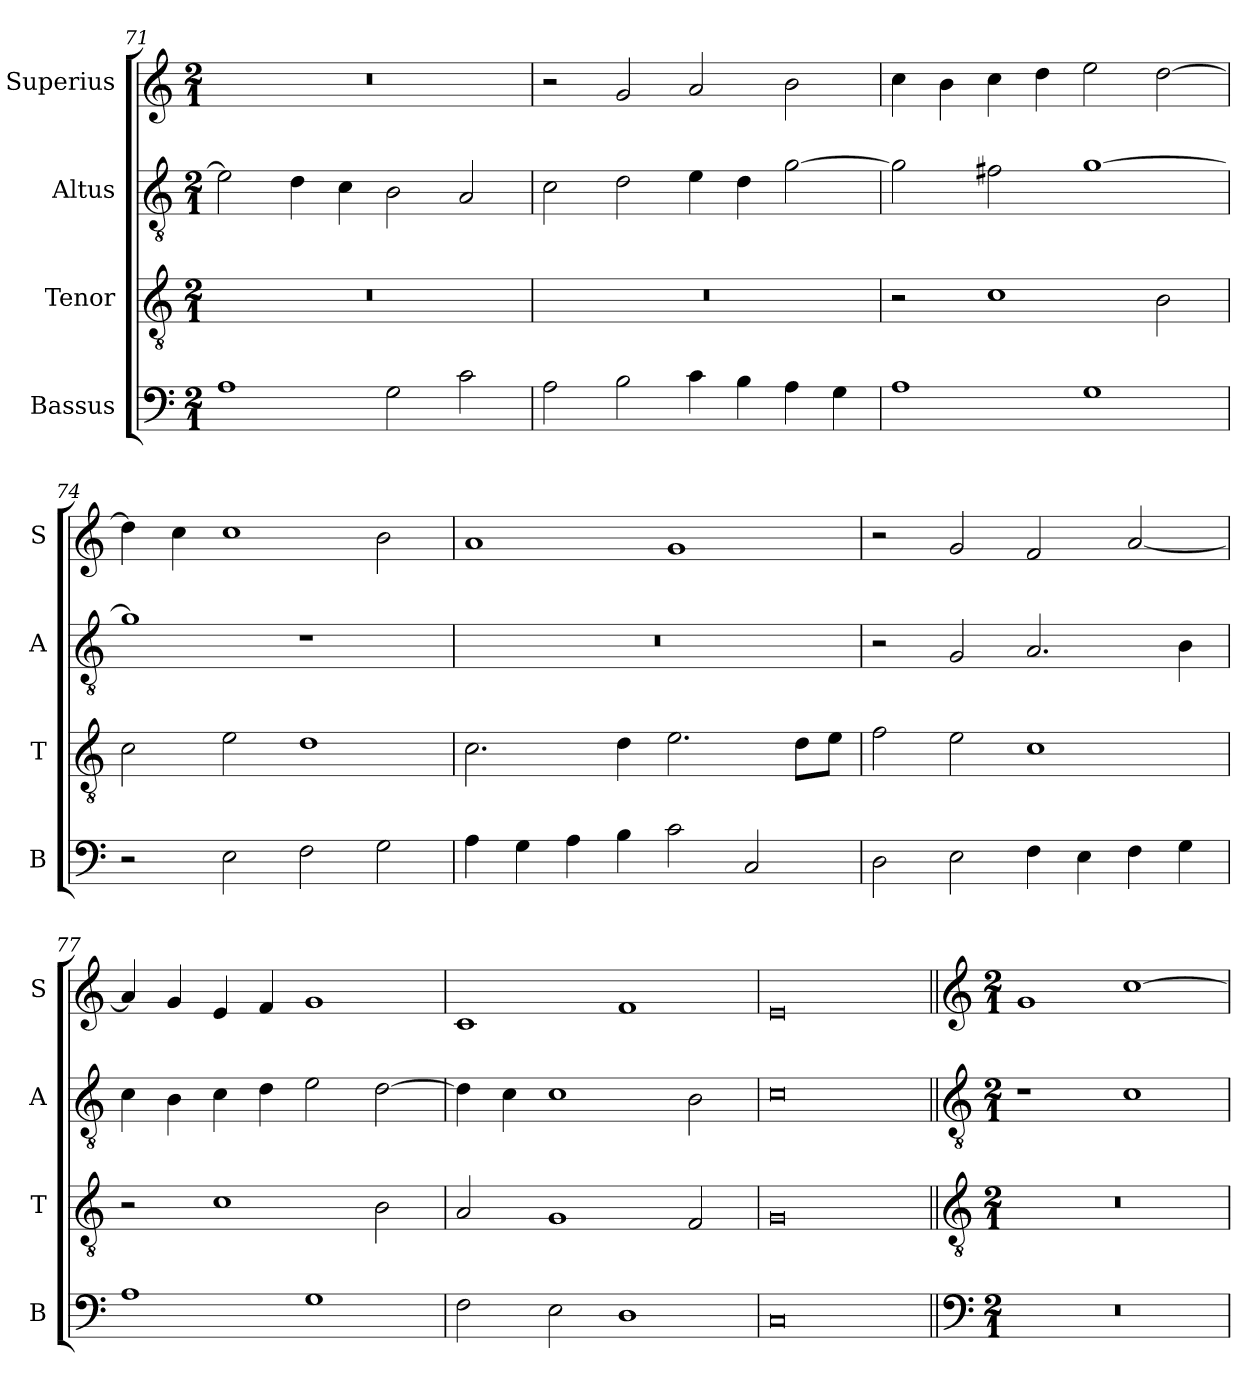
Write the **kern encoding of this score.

**kern	**kern	**kern	**kern
*part4	*part3	*part2	*part1
*staff4	*staff3	*staff2	*staff1
*I"Bassus	*I"Tenor	*I"Altus	*I"Superius
*I'B	*I'T	*I'A	*I'S
*clefF4	*clefGv2	*clefGv2	*clefG2
*k[]	*k[]	*k[]	*k[]
*M2/1	*M2/1	*M2/1	*M2/1
=71	=71	=71	=71
1A	0r	2e\]	0r
.	.	4d\	.
.	.	4c\	.
2G\	.	2B\	.
2c\	.	2A/	.
=72	=72	=72	=72
2A\	0r	2c\	2r
2B\	.	2d\	2g/
4c\	.	4e\	2a/
4B\	.	4d\	.
4A\	.	[2g\	2b\
4G\	.	.	.
=73	=73	=73	=73
1A	2r	2g\]	4cc\
.	.	.	4b\
.	1c	2f#X\	4cc\
.	.	.	4dd\
1G	.	[1g	2ee\
.	2B\	.	[2dd\
=74	=74	=74	=74
2r	2c\	1g]	4dd\]
.	.	.	4cc\
2E\	2e\	.	1cc
2F\	1d	1r	.
2G\	.	.	2b\
=75	=75	=75	=75
4A\	2.c\	0r	1a
4G\	.	.	.
4A\	.	.	.
4B\	4d\	.	.
2c\	2.e\	.	1g
2C/	.	.	.
.	8d\L	.	.
.	8e\J	.	.
=76	=76	=76	=76
2D\	2f\	2r	2r
2E\	2e\	2G/	2g/
4F\	1c	2.A/	2f/
4E\	.	.	.
4F\	.	.	[2a/
4G\	.	4B\	.
=77	=77	=77	=77
1A	2r	4c\	4a/]
.	.	4B\	4g/
.	1c	4c\	4e/
.	.	4d\	4f/
1G	.	2e\	1g
.	2B\	[2d\	.
=78	=78	=78	=78
2F\	2A/	4d\]	1c
.	.	4c\	.
2E\	1G	1c	.
1D	.	.	1f
.	2F/	2B\	.
=79	=79	=79	=79
0C	0G	0c	0e
!!LO:LB:g=z
=80||	=80||	=80||	=80||
*clefF4	*clefGv2	*clefGv2	*clefG2
*k[]	*k[]	*k[]	*k[]
*M2/1	*M2/1	*M2/1	*M2/1
0r	0r	1r	1g
.	.	1c	[1cc
=	=	=	=
*-	*-	*-	*-
